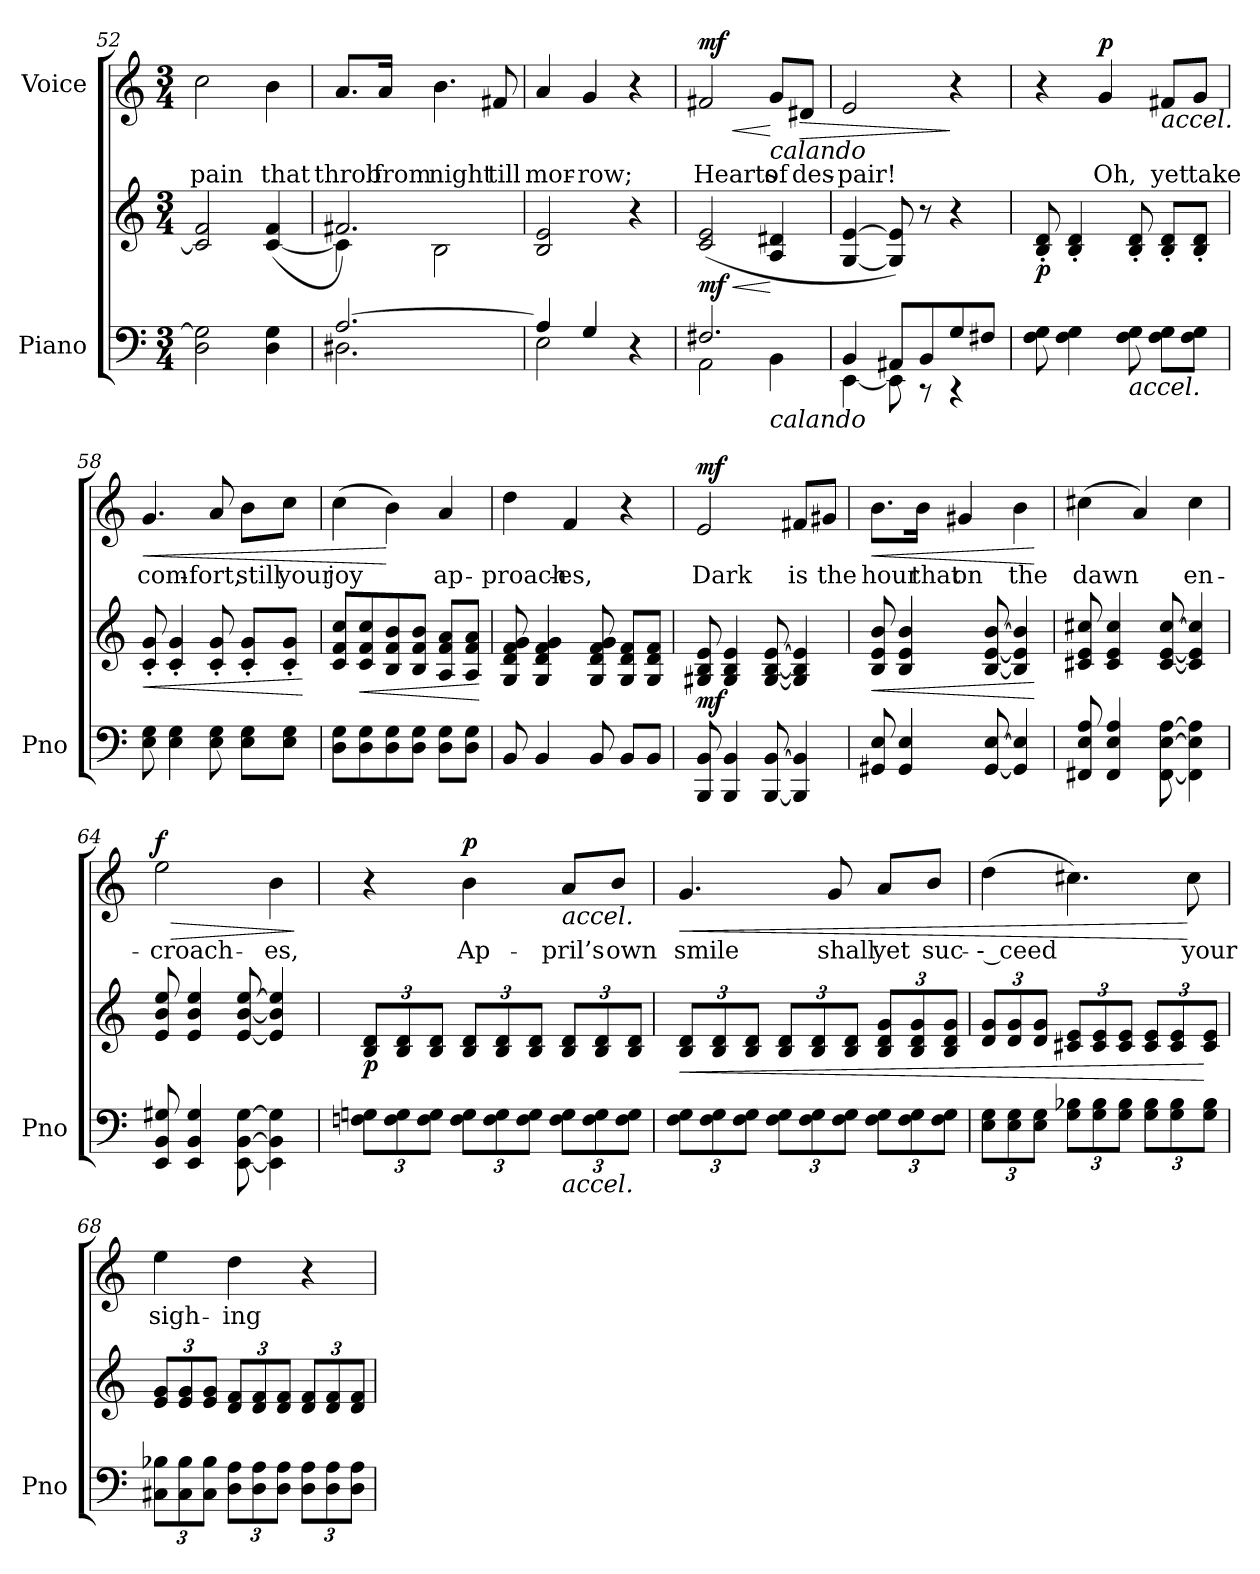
**kern	**kern	**dynam	**kern	**text	**dynam
*part2	*part2	*part2	*part1	*part1	*part1
*staff3	*staff2	*staff2/3	*staff1	*staff1	*staff1
*I"Piano	*	*	*I"Voice	*	*
*I'Pno	*	*	*	*	*
*clefF4	*clefG2	*	*clefG2	*	*
*k[]	*k[]	*	*k[]	*	*
*M3/4	*M3/4	*	*M3/4	*	*
=52	=52	=52	=52	=52	=52
!	!	!	!	!LO:LY:b	!
2D\ 2G\]	2c/] 2f/	.	2cc\	pain	.
!	!	!	!	!LO:LY:b	!
4D\ 4G\	(>[<4c/ 4f/	.	4b\	that	.
=53	=53	=53	=53	=53	=53
*^	*^	*	*	*	*
!	!	!	!	!	!	!LO:LY:b	!
[2.A/	2.D#X\	2.f#X/)	4c\]	.	8.a/L	throb	.
!	!	!	!	!	!	!LO:LY:b	!
.	.	.	.	.	16a/Jk	from	.
!	!	!	!	!	!	!LO:LY:b	!
.	.	.	2B\	.	4.b\	night	.
!	!	!	!	!	!	!LO:LY:b	!
.	.	.	.	.	8f#X/	till	.
*	*	*v	*v	*	*	*	*
=54	=54	=54	=54	=54	=54	=54
!	!	!	!	!	!LO:LY:b	!
4A/]	2E\	2B/ 2e/	.	4a/	mor-	.
!	!	!	!	!	!LO:LY:b	!
4G/	.	.	.	4g/	-row;	.
4r	4ryy	4r	.	4r	.	.
!!LO:LB:g=z
=55	=55	=55	=55	=55	=55	=55
!	!	!	!LO:HP:b	!	!LO:LY:b	!LO:HP:b
!	!	!	!LO:DY:n=1:b	!	!	!LO:DY:n=1:a
2.F#X/	2AA\	(2c/ 2e/	< mf	2f#X/	Hearts	< mf
!	!	!	!	!LO:TX:b:i:t=calando	!	!
!	!LO:TX:b:i:t=calando	!	!	!	!	!
!	!	!	!	!	!LO:LY:b	!
.	4BB\	4A/ 4d#X/	[	8g/L	of	[
!	!	!	!	!	!LO:LY:b	!LO:HP:b
.	.	.	.	8d#X/J	des-	>
=56	=56	=56	=56	=56	=56	=56
!	!	!	!	!	!LO:LY:b	!
4BB/	[4EE\	[4G/ [4e/	.	2e/	-pair!	.
8AA#X/L	8EE\]	8G/] 8e/])	.	.	.	.
8BB/	8r	8r	.	.	.	.
8G/	4r	4r	.	4r	.	]
8F#X/J	.	.	.	.	.	.
*v	*v	*	*	*	*	*
=57	=57	=57	=57	=57	=57
!	!	!LO:DY:b	!	!	!
8F\ 8G\	8B/' 8d/'	p	4r	.	.
4F\ 4G\	4B/' 4d/'	.	.	.	.
!	!	!	!	!LO:LY:b	!LO:DY:a
.	.	.	4g/	Oh,	p
!LO:TX:b:i:t=accel.	!	!	!	!	!
8F\ 8G\	8B/' 8d/'	.	.	.	.
!	!	!	!LO:TX:b:i:t=accel.	!	!
!	!	!	!	!LO:LY:b	!
8F\ 8G\L	8B/' 8d/'L	.	8f#X/L	yet	.
!	!	!	!	!LO:LY:b	!
8F\ 8G\J	8B/' 8d/'J	.	8g/J	take	.
=58	=58	=58	=58	=58	=58
!	!	!LO:HP:b	!	!LO:LY:b	!LO:HP:b
8E\ 8G\	8c/' 8g/'	<	4.g/	com-	<
4E\ 4G\	4c/' 4g/'	.	.	.	.
!	!	!	!	!LO:LY:b	!
8E\ 8G\	8c/' 8g/'	.	8a/	-fort,	.
!	!	!	!	!LO:LY:b	!
8E\ 8G\L	8c/' 8g/'L	.	8b\L	still	.
!	!	!	!	!LO:LY:b	!
8E\ 8G\J	8c/' 8g/'J	.	8cc\J	your	.
.	.	[	.	.	.
!!LO:LB:g=z
=59	=59	=59	=59	=59	=59
!	!	!	!	!LO:LY:b	!
8D\ 8G\L	8c/ 8f/ 8cc/L	.	(4cc\	joy	.
!	!	!LO:HP:b	!	!	!
8D\ 8G\	8c/ 8f/ 8cc/	<	.	.	.
8D\ 8G\	8B/ 8f/ 8b/	.	4b\)	.	[
8D\ 8G\J	8B/ 8f/ 8b/J	.	.	.	.
!	!	!	!	!LO:LY:b	!
8D\ 8G\L	8A/ 8f/ 8a/L	.	4a/	ap-	.
8D\ 8G\J	8A/ 8f/ 8a/J	.	.	.	.
.	.	[	.	.	.
=60	=60	=60	=60	=60	=60
!	!	!	!	!LO:LY:b	!
8BB/	8G/ 8d/ 8f/ 8g/	.	4dd\	-proach-	.
4BB/	4G/ 4d/ 4f/ 4g/	.	.	.	.
!	!	!	!	!LO:LY:b	!
.	.	.	4f/	-es,	.
8BB/	8G/ 8d/ 8f/ 8g/	.	.	.	.
8BB/L	8G/ 8d/ 8f/L	.	4r	.	.
8BB/J	8G/ 8d/ 8f/J	.	.	.	.
=61	=61	=61	=61	=61	=61
!	!	!LO:DY:b	!	!LO:LY:b	!LO:DY:a
8BBB/ 8BB/	8G#X/ 8B/ 8e/	mf	2e/	Dark	mf
4BBB/ 4BB/	4G#/ 4B/ 4e/	.	.	.	.
[8BBB/ [8BB/	[8G#/ [>8B/ [8e/	.	.	.	.
!	!	!	!	!LO:LY:b	!
4BBB/] 4BB/]	4G#/] 4B/] 4e/]	.	8f#X/L	is	.
!	!	!	!	!LO:LY:b	!
.	.	.	8g#X/J	the	.
=62	=62	=62	=62	=62	=62
!	!	!LO:HP:b	!	!LO:LY:b	!LO:HP:b
8GG#X/ 8E/	8B/ 8e/ 8b/	<	8.b\L	hour	<
4GG#/ 4E/	4B/ 4e/ 4b/	.	.	.	.
!	!	!	!	!LO:LY:b	!
.	.	.	16b\Jk	that	.
!	!	!	!	!LO:LY:b	!
.	.	.	4g#X/	on	.
[8GG#/ [8E/	[8B/ [8e/ [8b/	.	.	.	.
!	!	!	!	!LO:LY:b	!
4GG#/] 4E/]	4B/] 4e/] 4b/]	.	4b\	the	.
.	.	[	.	.	[
!!LO:LB:g=z
=63	=63	=63	=63	=63	=63
!	!	!	!	!LO:LY:b	!
8FF#X/ 8E/ 8A/	8c#X/ 8e/ 8cc#X/	.	(4cc#X\	dawn	.
4FF#/ 4E/ 4A/	4c#/ 4e/ 4cc#/	.	.	.	.
.	.	.	4a/)	.	.
[8FF#\ [8E\ [8A\	[8c#/ [8e/ [8cc#/	.	.	.	.
!	!	!	!	!LO:LY:b	!
4FF#\] 4E\] 4A\]	4c#/] 4e/] 4cc#/]	.	4cc#\	en-	.
=64	=64	=64	=64	=64	=64
!	!	!	!	!LO:LY:b	!LO:HP:b
!	!	!	!	!	!LO:DY:n=1:a
8EE/ 8BB/ 8G#X/	8e/ 8b/ 8ee/	.	2ee\	-croach-	> f
4EE/ 4BB/ 4G#/	4e/ 4b/ 4ee/	.	.	.	.
[8EE\ [8BB\ [8G#\	[8e/ [8b/ [8ee/	.	.	.	.
!	!	!	!	!LO:LY:b	!
4EE\] 4BB\] 4G#\]	4e/] 4b/] 4ee/]	.	4b\	-es,	.
.	.	.	.	.	]
=65	=65	=65	=65	=65	=65
*Xbrackettup	*Xbrackettup	*	*	*	*
!	!	!LO:DY:b	!	!	!
12Fn\ 12Gn\L	12B/ 12d/L	p	4r	.	.
12F\ 12G\	12B/ 12d/	.	.	.	.
12F\ 12G\J	12B/ 12d/J	.	.	.	.
!	!	!	!	!LO:LY:b	!LO:DY:a
12F\ 12G\L	12B/ 12d/L	.	4b\	Ap-	p
12F\ 12G\	12B/ 12d/	.	.	.	.
12F\ 12G\J	12B/ 12d/J	.	.	.	.
!	!	!	!LO:TX:b:i:t=accel.	!	!
!LO:TX:b:i:t=accel.	!	!	!	!	!
!	!	!	!	!LO:LY:b	!
12F\ 12G\L	12B/ 12d/L	.	8a/L	-pril’s	.
12F\ 12G\	12B/ 12d/	.	.	.	.
!	!	!	!	!LO:LY:b	!
.	.	.	8b/J	own	.
12F\ 12G\J	12B/ 12d/J	.	.	.	.
=66	=66	=66	=66	=66	=66
!	!	!LO:HP:b	!	!LO:LY:b	!LO:HP:b
12F\ 12G\L	12B/ 12d/L	<	4.g/	smile	<
12F\ 12G\	12B/ 12d/	.	.	.	.
12F\ 12G\J	12B/ 12d/J	.	.	.	.
12F\ 12G\L	12B/ 12d/L	.	.	.	.
12F\ 12G\	12B/ 12d/	.	.	.	.
!	!	!	!	!LO:LY:b	!
.	.	.	8g/	shall	.
12F\ 12G\J	12B/ 12d/J	.	.	.	.
!	!	!	!	!LO:LY:b	!
12F\ 12G\L	12B/ 12d/ 12g/L	.	8a/L	yet	.
12F\ 12G\	12B/ 12d/ 12g/	.	.	.	.
!	!	!	!	!LO:LY:b	!
.	.	.	8b/J	suc-	.
12F\ 12G\J	12B/ 12d/ 12g/J	.	.	.	.
!!LO:PB:g=z
=67	=67	=67	=67	=67	=67
!	!	!	!	!LO:LY:b	!
12E\ 12G\L	12d/ 12g/L	.	(4dd\	-- ceed	.
12E\ 12G\	12d/ 12g/	.	.	.	.
12E\ 12G\J	12d/ 12g/J	.	.	.	.
12G\ 12B-X\L	12c#X/ 12e/L	.	4.cc#X\)	.	.
12G\ 12B-\	12c#/ 12e/	.	.	.	.
12G\ 12B-\J	12c#/ 12e/J	.	.	.	.
12G\ 12B-\L	12c#/ 12e/L	.	.	.	.
12G\ 12B-\	12c#/ 12e/	.	.	.	.
!	!	!	!	!LO:LY:b	!
.	.	.	8cc#\	your	[
12G\ 12B-\J	12c#/ 12e/J	[	.	.	.
=68	=68	=68	=68	=68	=68
!	!	!	!	!LO:LY:b	!
12C#X\ 12B-X\L	12e/ 12g/L	.	4ee\	sigh-	.
12C#\ 12B-\	12e/ 12g/	.	.	.	.
12C#\ 12B-\J	12e/ 12g/J	.	.	.	.
!	!	!	!	!LO:LY:b	!
12D\ 12A\L	12d/ 12f/L	.	4dd\	-ing	.
12D\ 12A\	12d/ 12f/	.	.	.	.
12D\ 12A\J	12d/ 12f/J	.	.	.	.
12D\ 12A\L	12d/ 12f/L	.	4r	.	.
12D\ 12A\	12d/ 12f/	.	.	.	.
12D\ 12A\J	12d/ 12f/J	.	.	.	.
=	=	=	=	=	=
*-	*-	*-	*-	*-	*-
